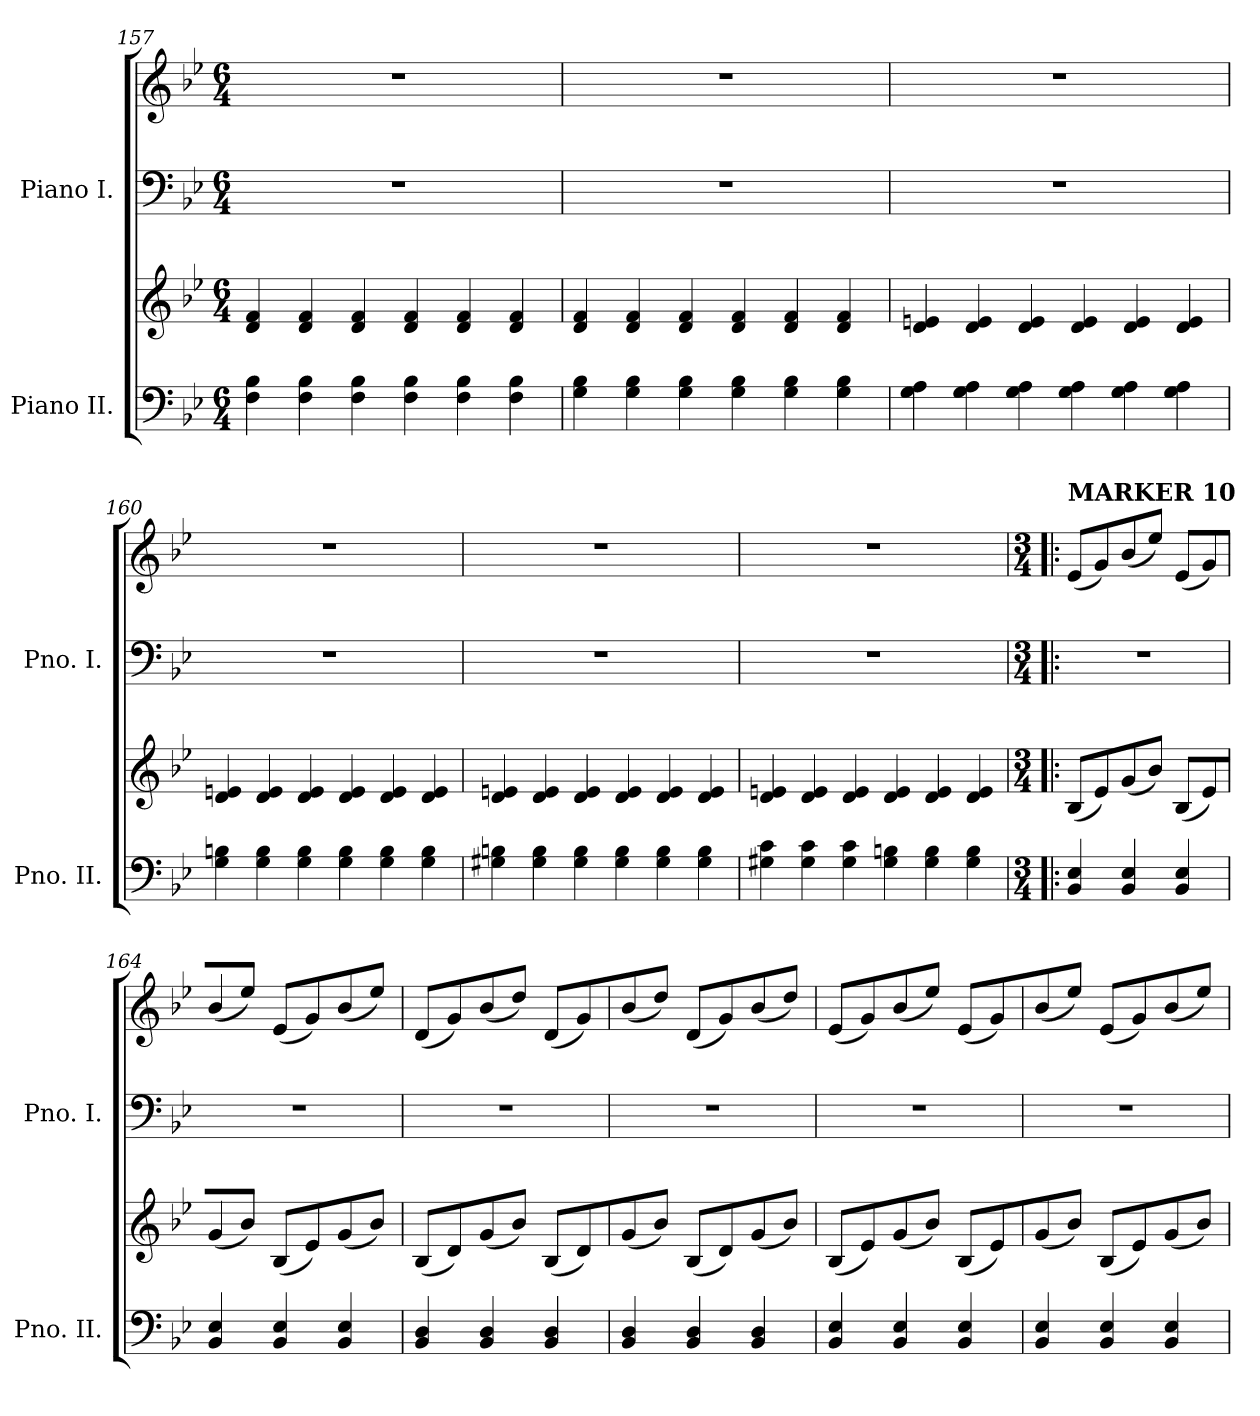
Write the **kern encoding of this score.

**kern	**kern	**kern	**kern
*part2	*part2	*part1	*part1
*staff4	*staff3	*staff2	*staff1
*I"Piano II.	*	*I"Piano I.	*
*I'Pno. II.	*	*I'Pno. I.	*
!!LO:PB:g=z
*clefF4	*clefG2	*clefF4	*clefG2
*k[b-e-]	*k[b-e-]	*k[b-e-]	*k[b-e-]
*M6/4	*M6/4	*M6/4	*M6/4
=157	=157	=157	=157
4F\ 4B-\	4d/ 4f/	1.r	1.r
4F\ 4B-\	4d/ 4f/	.	.
4F\ 4B-\	4d/ 4f/	.	.
4F\ 4B-\	4d/ 4f/	.	.
4F\ 4B-\	4d/ 4f/	.	.
4F\ 4B-\	4d/ 4f/	.	.
=158	=158	=158	=158
4G\ 4B-\	4d/ 4f/	1.r	1.r
4G\ 4B-\	4d/ 4f/	.	.
4G\ 4B-\	4d/ 4f/	.	.
4G\ 4B-\	4d/ 4f/	.	.
4G\ 4B-\	4d/ 4f/	.	.
4G\ 4B-\	4d/ 4f/	.	.
=159	=159	=159	=159
4G\ 4A\	4d/ 4en/	1.r	1.r
4G\ 4A\	4d/ 4e/	.	.
4G\ 4A\	4d/ 4e/	.	.
4G\ 4A\	4d/ 4e/	.	.
4G\ 4A\	4d/ 4e/	.	.
4G\ 4A\	4d/ 4e/	.	.
=160	=160	=160	=160
4G\ 4Bn\	4d/ 4en/	1.r	1.r
4G\ 4B\	4d/ 4e/	.	.
4G\ 4B\	4d/ 4e/	.	.
4G\ 4B\	4d/ 4e/	.	.
4G\ 4B\	4d/ 4e/	.	.
4G\ 4B\	4d/ 4e/	.	.
=161	=161	=161	=161
4G#X\ 4Bn\	4d/ 4en/	1.r	1.r
4G#\ 4B\	4d/ 4e/	.	.
4G#\ 4B\	4d/ 4e/	.	.
4G#\ 4B\	4d/ 4e/	.	.
4G#\ 4B\	4d/ 4e/	.	.
4G#\ 4B\	4d/ 4e/	.	.
=162	=162	=162	=162
4G#X\ 4c\	4d/ 4en/	1.r	1.r
4G#\ 4c\	4d/ 4e/	.	.
4G#\ 4c\	4d/ 4e/	.	.
4G#\ 4Bn\	4d/ 4e/	.	.
4G#\ 4B\	4d/ 4e/	.	.
4G#\ 4B\	4d/ 4e/	.	.
!!LO:LB:g=z
=163!|:	=163!|:	=163!|:	=163!|:
*M3/4	*M3/4	*M3/4	*M3/4
!	!	!	!LO:TX:a:B:t=MARKER 10
4BB-/ 4E-/	(8B-/L	2.r	(8e-/L
.	8e-/)	.	8g/)
4BB-/ 4E-/	(8g/	.	(8b-/
.	8b-/J)	.	8ee-/J)
4BB-/ 4E-/	(8B-/L	.	(8e-/L
.	8e-/)	.	8g/)
=164	=164	=164	=164
4BB-/ 4E-/	(8g/	2.r	(8b-/
.	8b-/J)	.	8ee-/J)
4BB-/ 4E-/	(8B-/L	.	(8e-/L
.	8e-/)	.	8g/)
4BB-/ 4E-/	(8g/	.	(8b-/
.	8b-/J)	.	8ee-/J)
=165	=165	=165	=165
4BB-/ 4D/	(8B-/L	2.r	(8d/L
.	8d/)	.	8g/)
4BB-/ 4D/	(8g/	.	(8b-/
.	8b-/J)	.	8dd/J)
4BB-/ 4D/	(8B-/L	.	(8d/L
.	8d/)	.	8g/)
=166	=166	=166	=166
4BB-/ 4D/	(8g/	2.r	(8b-/
.	8b-/J)	.	8dd/J)
4BB-/ 4D/	(8B-/L	.	(8d/L
.	8d/)	.	8g/)
4BB-/ 4D/	(8g/	.	(8b-/
.	8b-/J)	.	8dd/J)
=167	=167	=167	=167
4BB-/ 4E-/	(8B-/L	2.r	(8e-/L
.	8e-/)	.	8g/)
4BB-/ 4E-/	(8g/	.	(8b-/
.	8b-/J)	.	8ee-/J)
4BB-/ 4E-/	(8B-/L	.	(8e-/L
.	8e-/)	.	8g/)
=168	=168	=168	=168
4BB-/ 4E-/	(8g/	2.r	(8b-/
.	8b-/J)	.	8ee-/J)
4BB-/ 4E-/	(8B-/L	.	(8e-/L
.	8e-/)	.	8g/)
4BB-/ 4E-/	(8g/	.	(8b-/
.	8b-/J)	.	8ee-/J)
=	=	=	=
*-	*-	*-	*-
